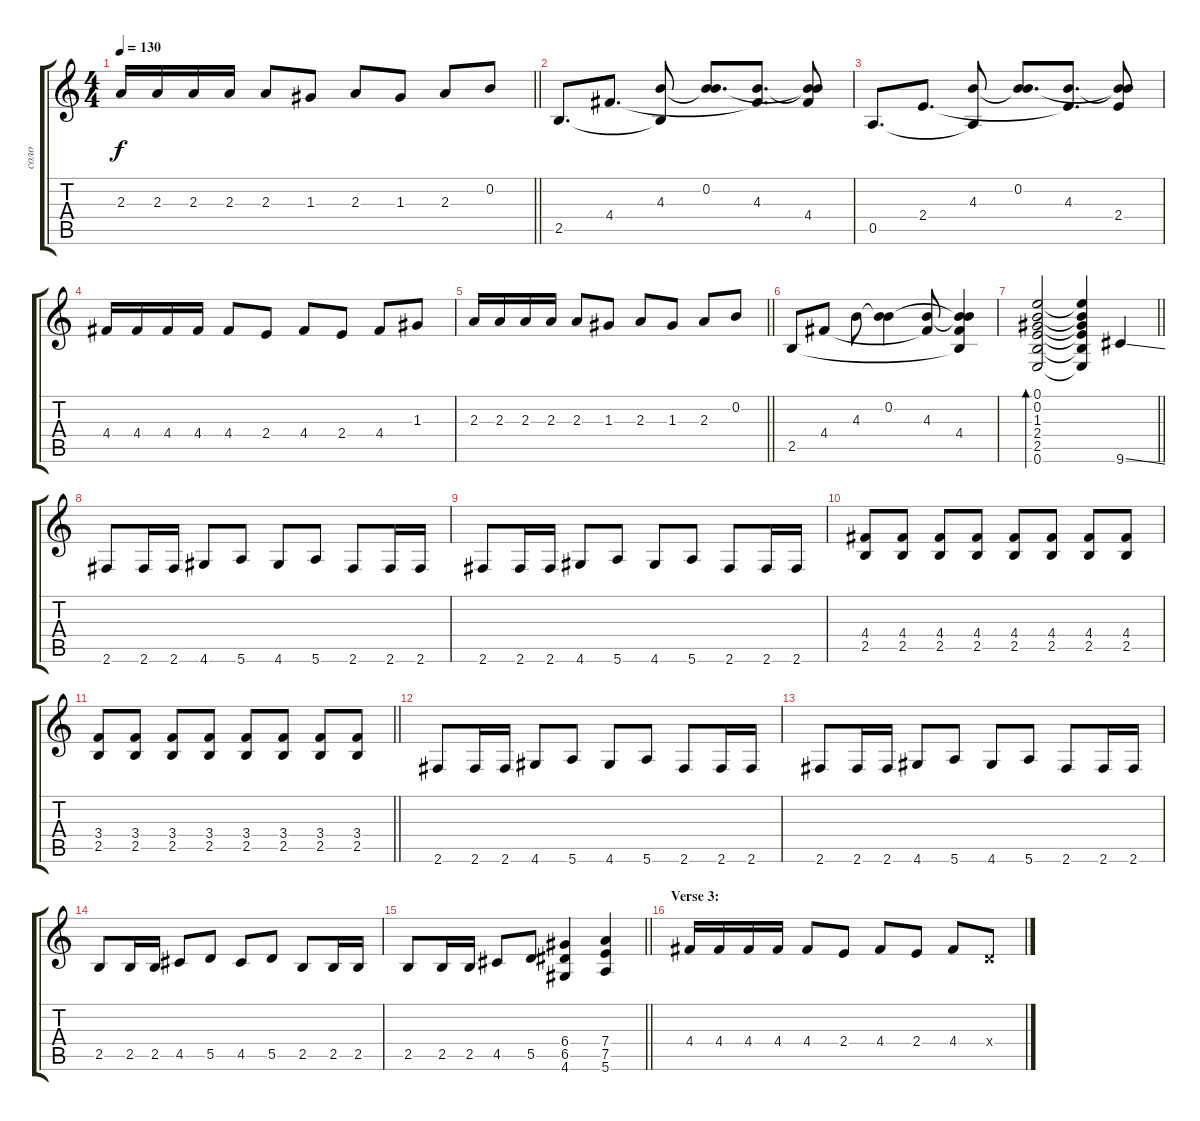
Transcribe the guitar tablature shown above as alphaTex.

\track ("соло" "соло") {instrument electricguitarmuted}
\staff {score tabs}
\tuning (E4 B3 G3 D3 A2 E2) {hide}
\ts (4 4)
\tempo 130
\clef g2
\barLineRight lightlight
\ks c
2.3.16{dy f} 2.3.16 2.3.16 2.3.16 2.3.8 1.3.8 2.3.8 1.3.8 2.3.8 0.2.8 |
2.5.8{d} 4.4.8{d} (4.3 2.5{t}).8 (0.2 4.3{t}).8{d} (4.3 4.4{t}).8{d} (0.2{t} 4.3{t} 4.4).8 |
0.5.8{d} 2.4.8{d} (4.3 0.5{t}).8 (0.2 4.3{t}).8{d} (4.3 2.4{t}).8{d} (0.2{t} 4.3{t} 2.4).8 |
4.4.16 4.4.16 4.4.16 4.4.16 4.4.8 2.4.8 4.4.8 2.4.8 4.4.8 1.3.8 |
\barLineRight lightlight
2.3.16 2.3.16 2.3.16 2.3.16 2.3.8 1.3.8 2.3.8 1.3.8 2.3.8 0.2.8 |
2.5.8 4.4.8 4.3.8 (0.2 4.3{t}).4 (4.3 4.4{t}).8 (0.2{t} 4.3{t} 4.4 2.5{t}).4 |
\barLineRight lightlight
(0.1 0.2 1.3 2.4 2.5 0.6).2{bd 60} (0.1{t} 0.2{t} 1.3{t} 2.4{t} 2.5{t} 0.6{t}).4 9.6{ss}.4 |
2.6.8 2.6.16 2.6.16 4.6.8 5.6.8 4.6.8 5.6.8 2.6.8 2.6.16 2.6.16 |
2.6.8 2.6.16 2.6.16 4.6.8 5.6.8 4.6.8 5.6.8 2.6.8 2.6.16 2.6.16 |
(4.4 2.5).8 (4.4 2.5).8 (4.4 2.5).8 (4.4 2.5).8 (4.4 2.5).8 (4.4 2.5).8 (4.4 2.5).8 (4.4 2.5).8 |
\barLineRight lightlight
(3.4 2.5).8 (3.4 2.5).8 (3.4 2.5).8 (3.4 2.5).8 (3.4 2.5).8 (3.4 2.5).8 (3.4 2.5).8 (3.4 2.5).8 |
2.6.8 2.6.16 2.6.16 4.6.8 5.6.8 4.6.8 5.6.8 2.6.8 2.6.16 2.6.16 |
2.6.8 2.6.16 2.6.16 4.6.8 5.6.8 4.6.8 5.6.8 2.6.8 2.6.16 2.6.16 |
2.5.8 2.5.16 2.5.16 4.5.8 5.5.8 4.5.8 5.5.8 2.5.8 2.5.16 2.5.16 |
\barLineRight lightlight
2.5.8 2.5.16 2.5.16 4.5.8 5.5.8 (6.4 6.5 4.6).4 (7.4 7.5 5.6).4 |
\section ("" "Verse 3:")
4.4.16 4.4.16 4.4.16 4.4.16 4.4.8 2.4.8 4.4.8 2.4.8 4.4.8 0.4{x}.8
